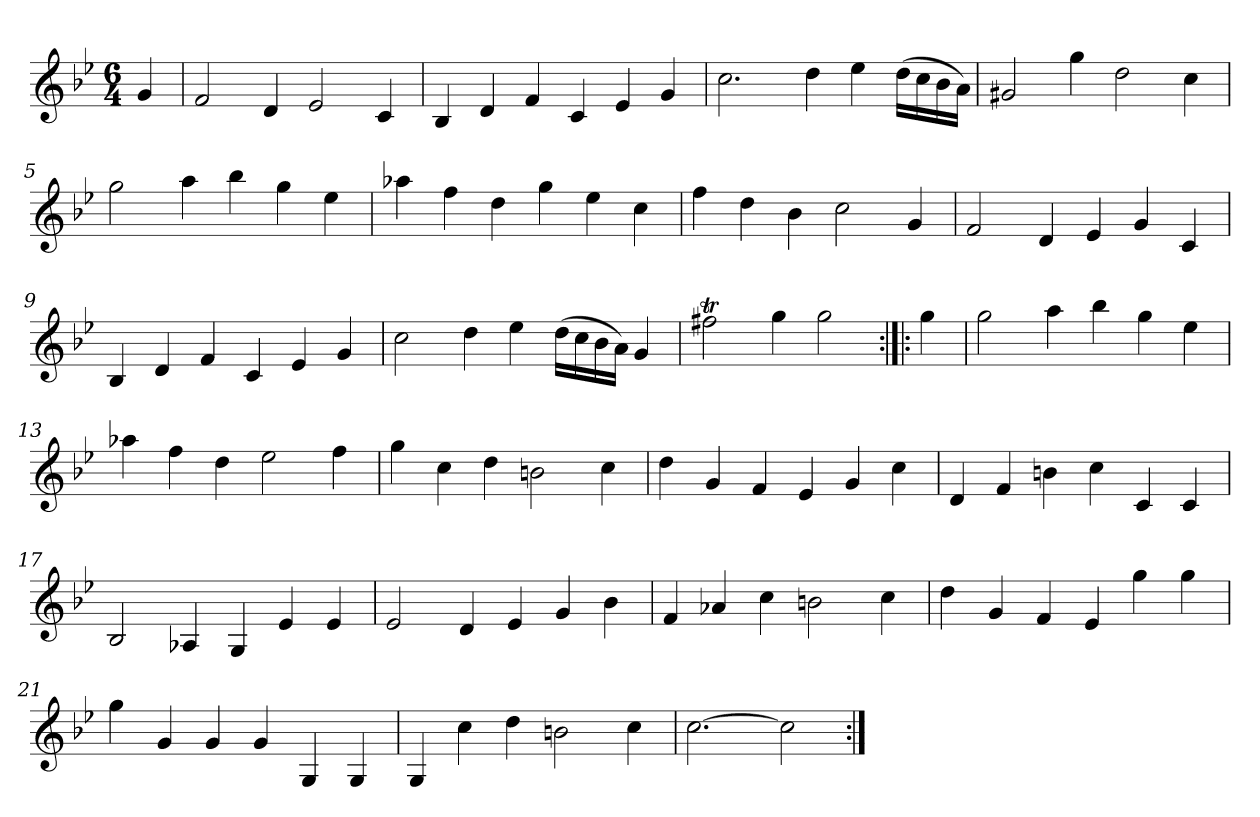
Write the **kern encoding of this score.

**kern
*part1
*staff1
*clefG2
*k[b-e-]
*C:dor
*M6/4
*MM120
=
4g
=1
2f
4d
2e-
4c
=2
4B-
4d
4f
4c
4e-
4g
=3
2.cc
4dd
4ee-
(16dd\LL
16cc\
16b-\
16a\JJ)
=4
2g#X
4gg
2dd
4cc
=5
2gg
4aa
4bb-
4gg
4ee-
=6
4aa-X
4ff
4dd
4gg
4ee-
4cc
=7
4ff
4dd
4b-
2cc
4g
=8
2f
4d
4e-
4g
4c
=9
4B-
4d
4f
4c
4e-
4g
=10
2cc
4dd
4ee-
(16dd\LL
16cc\
16b-\
16a\JJ)
4g
=11
2ff#Xt
4gg
2gg
=:|!|:
4gg
=12
2gg
4aa
4bb-
4gg
4ee-
=13
4aa-X
4ff
4dd
2ee-
4ff
=14
4gg
4cc
4dd
2bn
4cc
=15
4dd
4g
4f
4e-
4g
4cc
=16
4d
4f
4bn
4cc
4c
4c
=17
2B-
4A-X
4G
4e-
4e-
=18
2e-
4d
4e-
4g
4b-
=19
4f
4a-X
4cc
2bn
4cc
=20
4dd
4g
4f
4e-
4gg
4gg
=21
4gg
4g
4g
4g
4G
4G
=22
4G
4cc
4dd
2bn
4cc
=23
[2.cc
2cc]
=:|!
*-
